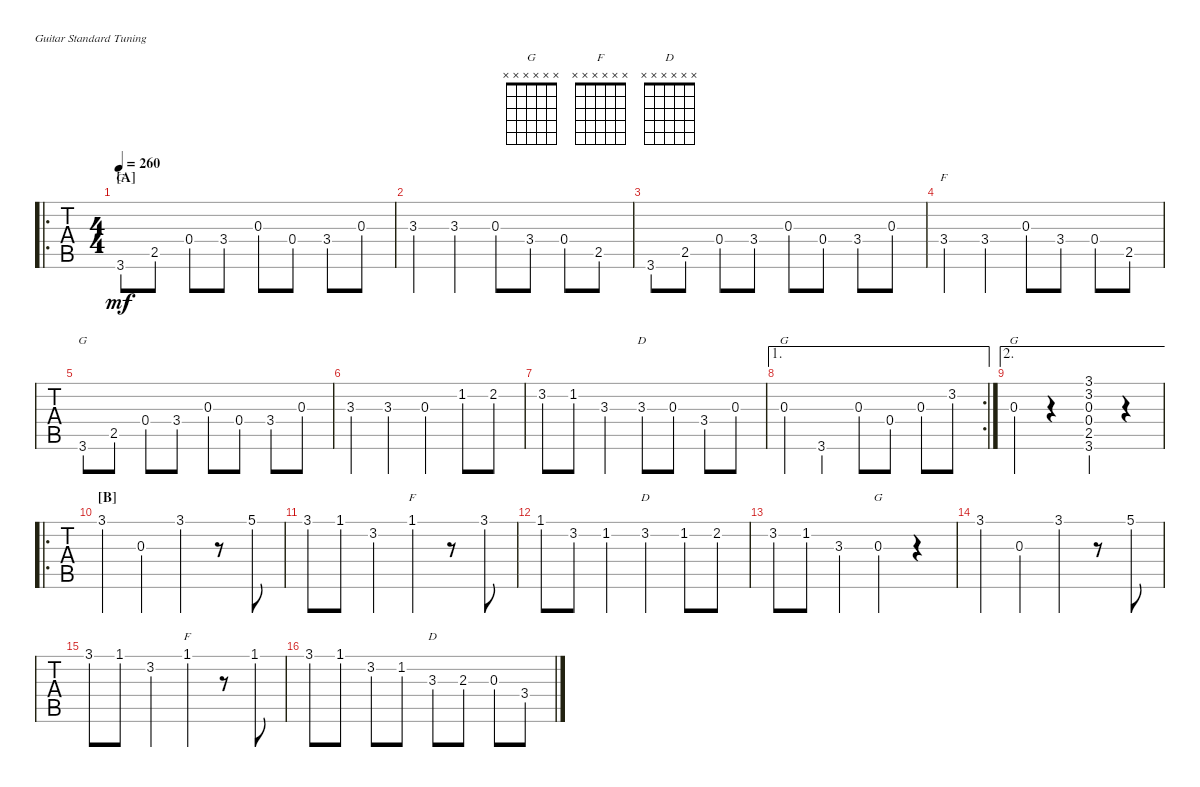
\defaultSystemsLayout 4
\bracketExtendMode groupsimilarinstruments
\singleTrackTrackNamePolicy hidden
\multiTrackTrackNamePolicy hidden
\otherSystemsTrackNameOrientation horizontal
\track ("Dobro" "Dobro") {instrument acousticguitarsteel}
\staff {tabs}
\tuning (E4 B3 G3 D3 A2 E2)
\chord ("G" x x x x x x)
\chord ("F" x x x x x x)
\chord ("D" x x x x x x)
\ro
\ts (4 4)
\section ("A" "")
\tempo 260
\clef g2
\ks g
3.6.8{ch "G" dy mf instrument acousticguitarsteel} 2.5.8 0.4.8 3.4.8 0.3.8 0.4.8 3.4.8 0.3.8 |
3.3.4 3.3.4 0.3.8 3.4.8 0.4.8 2.5.8 |
3.6.8 2.5.8 0.4.8 3.4.8 0.3.8 0.4.8 3.4.8 0.3.8 |
3.4.4{ch "F"} 3.4.4 0.3.8 3.4.8 0.4.8 2.5.8 |
3.6.8{ch "G"} 2.5.8 0.4.8 3.4.8 0.3.8 0.4.8 3.4.8 0.3.8 |
3.3.4 3.3.4 0.3.4 1.2.8 2.2.8 |
3.2.8 1.2.8 3.3.4 3.3.8{ch "D"} 0.3.8 3.4.8 0.3.8 |
\ae 1
\rc 2
0.3.4{ch "G"} 3.6.4 0.3.8 0.4.8 0.3.8 3.2.8 |
\ae 2
0.3.4{ch "G"} r.4 (3.6 0.3 3.2 3.1 0.4 2.5).4 r.4 |
\ro
\section ("B" "")
3.1.4 0.3.4 3.1.4 r.8 5.1.8 |
3.1.8 1.1.8 3.2.4 1.1.4{ch "F"} r.8 3.1.8 |
1.1.8 3.2.8 1.2.4 3.2.4{ch "D"} 1.2.8 2.2.8 |
3.2.8 1.2.8 3.3.4 0.3.4{ch "G"} r.4 |
3.1.4 0.3.4 3.1.4 r.8 5.1.8 |
3.1.8 1.1.8 3.2.4 1.1.4{ch "F"} r.8 1.1.8 |
3.1.8 1.1.8 3.2.8 1.2.8 3.3.8{ch "D"} 2.3.8 0.3.8 3.4.8
